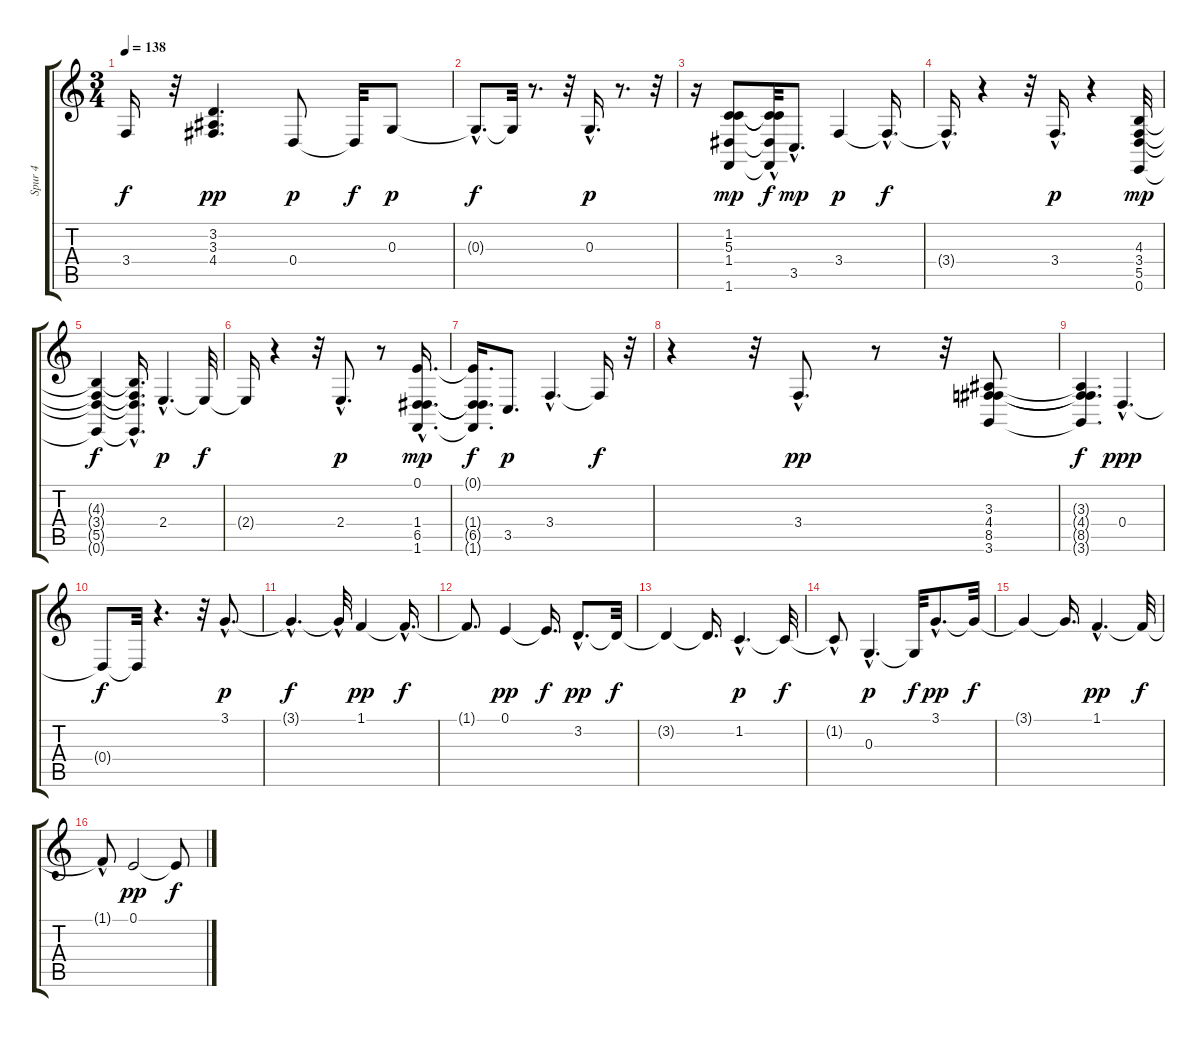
\track ("Spur 4" "Spur 4") {instrument stringensemble1}
\staff {score tabs}
\tuning (E4 B3 G3 D3 A2 E2) {hide}
\ts (3 4)
\tempo 138
\clef g2
\ks c
3.4{t}.16{dy f} r.32 (3.2 3.3 4.4).4{d dy pp} 0.4.8{dy p} 0.4{t}.32{dy f} 0.3.8{dy p} |
0.3{hac t}.8{d dy f} 0.3{t}.32 r.8{d} r.32 0.3{hac}.16{d dy p} r.8{d} r.32 |
r.16 (1.2 5.3 1.4 1.6).8{dy mp} (1.2{hac t} 5.3{hac t} 1.4{hac t} 1.6{t}).32{dy f} 3.5{hac}.8{d dy mp} 3.4.4{dy p} 3.4{hac t}.16{d dy f} |
3.4{hac t}.16{d} r.4 r.32 3.4{hac}.16{d dy p} r.4 (4.3 3.4 5.5 0.6).32{dy mp} |
(4.3{t} 3.4{t} 5.5{t} 0.6{t}).4{dy f} (4.3{hac t} 3.4{hac t} 5.5{t} 0.6{hac t}).16{d} 2.4{hac}.4{d dy p} 2.4{t}.32{dy f} |
2.4{t}.16 r.4 r.32 2.4{hac}.8{d dy p} r.8 (0.1{hac} 1.4{hac} 6.5{hac} 1.6{hac}).16{d dy mp} |
(0.1{t} 1.4{t} 6.5{t} 1.6{t}).16{d dy f} 3.5.8{d dy p} 3.4{hac}.4{d} 3.4{t}.16{dy f} r.32 |
r.4 r.32 3.4{hac}.8{d dy pp} r.8 r.32 (3.3 4.4 8.5 3.6).8 |
(3.3{t} 4.4{t} 8.5{t} 3.6{t}).4{d dy f} 0.4{hac}.4{d dy ppp} |
0.4{t}.8{dy f} 0.4{t}.32 r.4{d} r.32 3.1{hac}.8{d dy p} |
3.1{hac t}.4{d dy f} 3.1{hac t}.32 1.1.4{dy pp} 1.1{hac t}.16{d dy f} |
1.1{t}.8{d} 0.1.4{dy pp} 0.1{t}.16{d dy f} 3.2{hac}.8{d dy pp} 3.2{t}.32{dy f} |
3.2{t}.4 3.2{t}.16{d} 1.2{hac}.4{d dy p} 1.2{t}.32{dy f} |
1.2{hac t}.8 0.3{hac}.4{d dy p} 0.3{t}.32{dy f} 3.1{hac}.8{d dy pp} 3.1{t}.32{dy f} |
3.1{t}.4 3.1{t}.16{d} 1.1{hac}.4{d dy pp} 1.1{t}.32{dy f} |
1.1{hac t}.8 0.1.2{dy pp} 0.1{t}.8{dy f}
